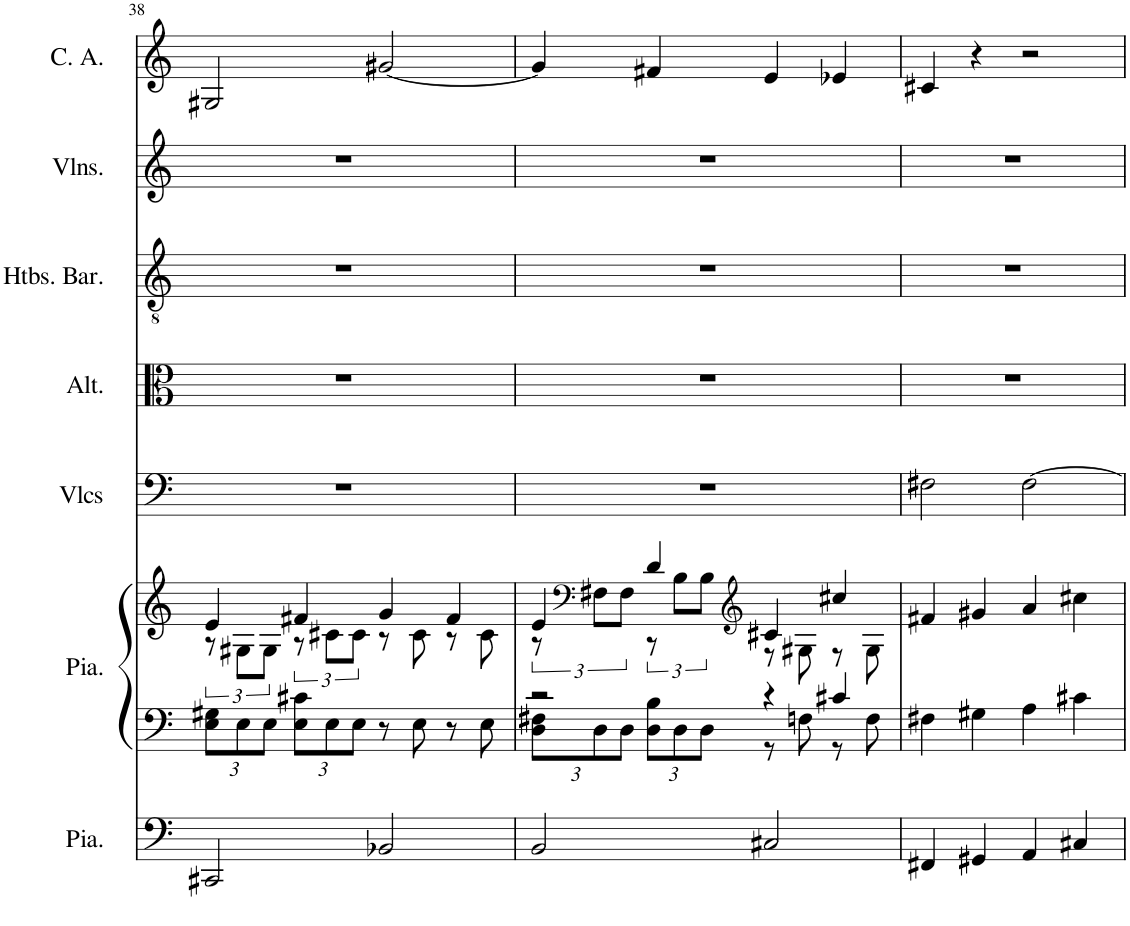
**kern	**kern	**kern	**kern	**kern	**kern	**kern	**kern
*part7	*part6	*part6	*part5	*part4	*part3	*part2	*part1
*staff8	*staff7	*staff6	*staff5	*staff4	*staff3	*staff2	*staff1
*I"Piano, Pedals	*I"Piano, Organ	*	*I"Violoncelles, Bass	*I"Altos, Tenor	*I"Hautbois Baryton, Alto	*I"Violons, Soprano	*I"Cor anglais, Baritone solo
*I'Pia.	*I'Pia.	*	*I'Vlcs	*I'Alt.	*I'Htbs. Bar.	*I'Vlns.	*I'C. A.
!!LO:PB:g=z
*clefF4	*clefF4	*clefG2	*clefF4	*clefC3	*clefGv2	*clefG2	*clefG2
*	*	*	*	*	*	*	*Trd4c7
*k[]	*k[]	*k[]	*k[]	*k[]	*k[]	*k[]	*k[]
*M4/4	*M4/4	*M4/4	*M4/4	*M4/4	*M4/4	*M4/4	*M4/4
*	*Xbrackettup	*	*	*	*	*	*
=38	=38	=38	=38	=38	=38	=38	=38
*	*	*^	*	*	*	*	*
2CC#X/	12E\ 12G#X\L	4e/	12r	1r	1r	1r	1r	2G#X/
.	12E\	.	12G#X\L	.	.	.	.	.
.	12E\J	.	12G#\J	.	.	.	.	.
.	12E\ 12c#X\L	4f#X/	12r	.	.	.	.	.
.	12E\	.	12c#X\L	.	.	.	.	.
.	12E\J	.	12c#\J	.	.	.	.	.
2BB-X/	8r	4g/	8r	.	.	.	.	[2g#X/
.	8E\	.	8c#\	.	.	.	.	.
.	8r	4f#/	8r	.	.	.	.	.
.	8E\	.	8c#\	.	.	.	.	.
=39	=39	=39	=39	=39	=39	=39	=39	=39
*	*^	*	*	*	*	*	*	*
2BB/	2r	12D\ 12F#X\L	4e/	12r	1r	1r	1r	1r	4g#/]
*	*	*	*clefF4	*	*	*	*	*	*
.	.	12D\	.	12F#X\L	.	.	.	.	.
.	.	12D\J	.	12F#\J	.	.	.	.	.
.	.	12D\ 12B\L	4d/	12r	.	.	.	.	4f#X/
.	.	12D\	.	12B\L	.	.	.	.	.
.	.	12D\J	.	12B\J	.	.	.	.	.
*	*	*	*clefG2	*	*	*	*	*	*
2C#X/	4r	8r	4c#X/	8r	.	.	.	.	4e/
.	.	8Fn\	.	8G#X\	.	.	.	.	.
.	4c#X/	8r	4cc#X/	8r	.	.	.	.	4e-X/
.	.	8F\	.	8G#\	.	.	.	.	.
*	*v	*v	*	*	*	*	*	*	*
*	*	*v	*v	*	*	*	*	*
=40	=40	=40	=40	=40	=40	=40	=40
4FF#X/	4F#X\	4f#X/	2F#X\	1r	1r	1r	4c#X/
4GG#X/	4G#X\	4g#X/	.	.	.	.	4r
4AA/	4A\	4a/	[2F#\	.	.	.	2r
4C#X/	4c#X\	4cc#X\	.	.	.	.	.
=	=	=	=	=	=	=	=
*-	*-	*-	*-	*-	*-	*-	*-
